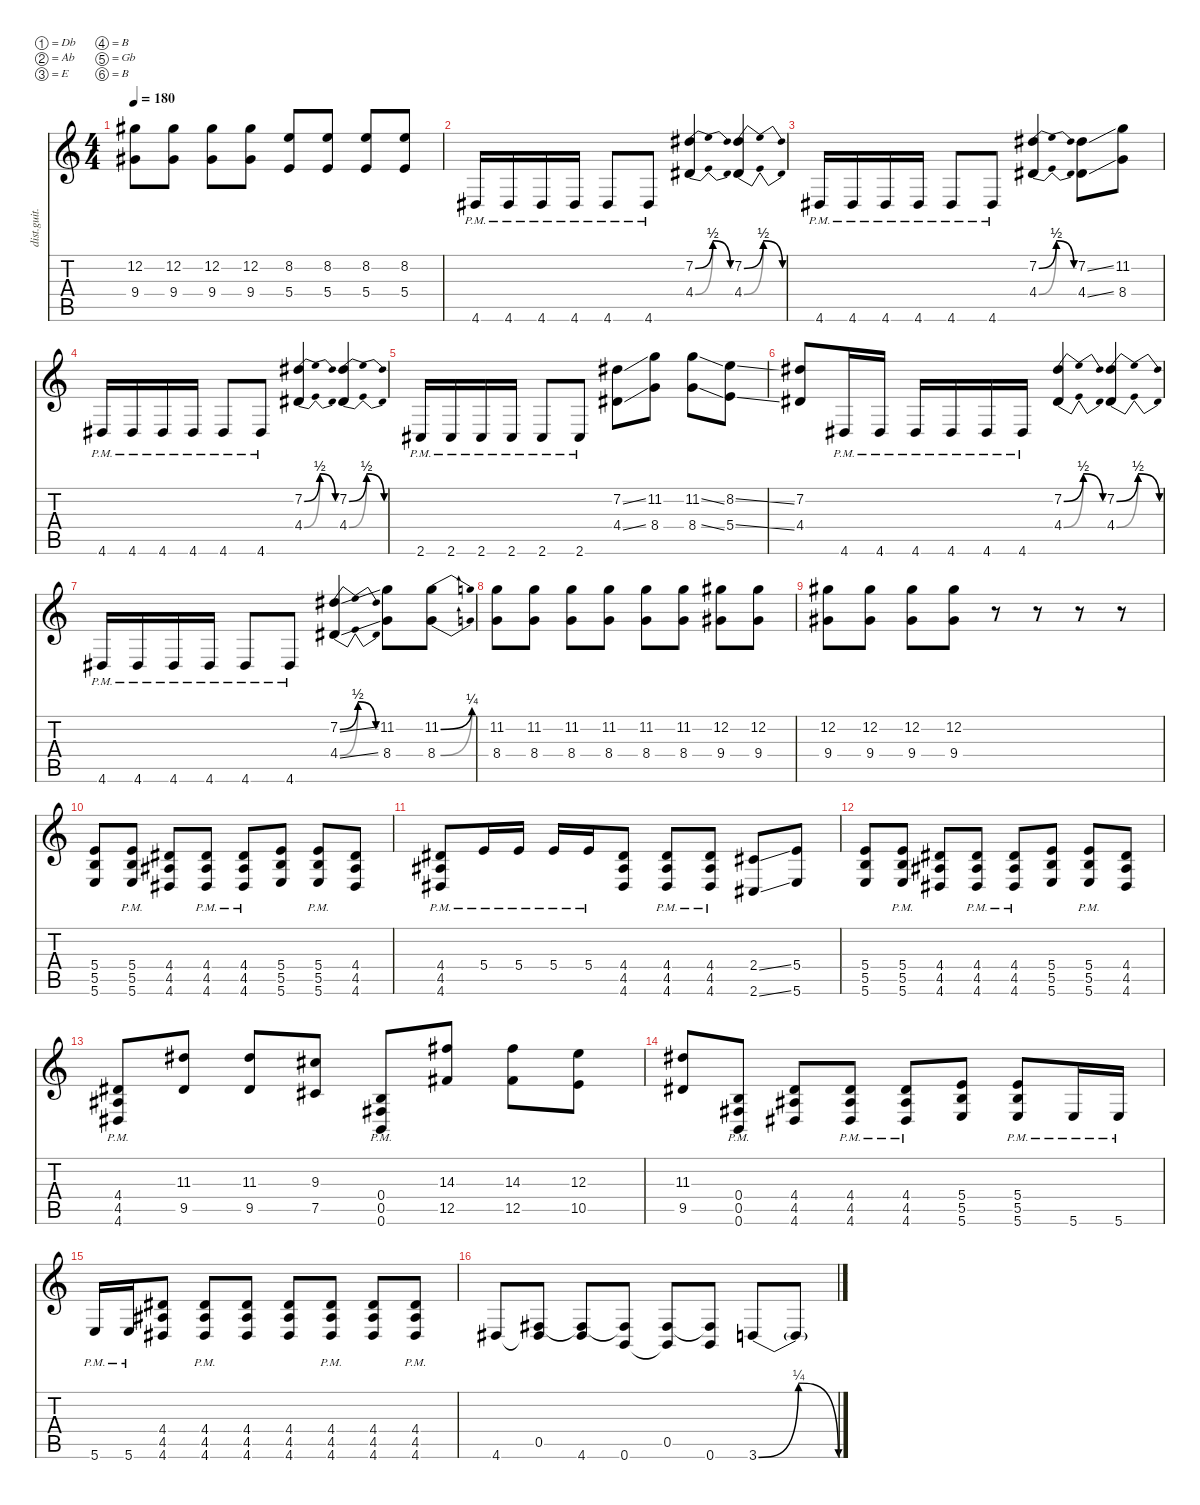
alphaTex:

\defaultSystemsLayout 4
\hideDynamics
\bracketExtendMode nobrackets
\otherSystemsTrackNameOrientation horizontal
\track ("riff" "dist.guit.") {instrument distortionguitar}
\staff {score tabs}
\tuning (Db4 Ab3 E3 B2 Gb2 B1)
\ts (4 4)
\tempo 180
\clef g2
\ks c
(12.2{acc #} 9.4{acc #}).8{dy mf beam Down} (9.4{acc #} 12.2{acc #}).8{beam Down} (9.4{acc #} 12.2{acc #}).8{beam Down} (9.4{acc #} 12.2{acc #}).8{beam Down} (5.4 8.2).8{beam Up} (5.4 8.2).8{beam Up} (5.4 8.2).8{beam Up} (5.4 8.2).8{beam Up} |
4.6{pm acc #}.16{beam Up} 4.6{pm acc #}.16{beam Up} 4.6{pm acc #}.16{beam Up} 4.6{pm acc #}.16{beam Up} 4.6{pm acc #}.8{beam Up} 4.6{pm acc #}.8{beam Up} (7.2{be (bendrelease 0 0 10.2 2 20.4 2 30 0) acc #} 4.4{be (bendrelease 0 0 10.2 2 20.4 2 30 0) acc #}).4{beam Up} (4.4{be (bendrelease 0 0 10.799999999999999 2 20.4 2 30 0) acc #} 7.2{be (bendrelease 0 0 10.2 2 20.4 2 30 0) acc #}).4{beam Up} |
4.6{pm acc #}.16{beam Up} 4.6{pm acc #}.16{beam Up} 4.6{pm acc #}.16{beam Up} 4.6{pm acc #}.16{beam Up} 4.6{pm acc #}.8{beam Up} 4.6{pm acc #}.8{beam Up} (7.2{be (bendrelease 0 0 10.2 2 20.4 2 30 0) acc #} 4.4{be (bendrelease 0 0 10.2 2 20.4 2 30 0) acc #}).4{beam Up} (4.4{ss acc #} 7.2{ss acc #}).8{beam Down} (11.2 8.4).8{beam Down} |
4.6{pm acc #}.16{beam Up} 4.6{pm acc #}.16{beam Up} 4.6{pm acc #}.16{beam Up} 4.6{pm acc #}.16{beam Up} 4.6{pm acc #}.8{beam Up} 4.6{pm acc #}.8{beam Up} (7.2{be (bendrelease 0 0 10.2 2 20.4 2 30 0) acc #} 4.4{be (bendrelease 0 0 10.2 2 20.4 2 30 0) acc #}).4{beam Up} (4.4{be (bendrelease 0 0 10.799999999999999 2 20.4 2 30 0) acc #} 7.2{be (bendrelease 0 0 10.2 2 20.4 2 30 0) acc #}).4{beam Up} |
2.6{pm acc #}.16{beam Up} 2.6{pm acc #}.16{beam Up} 2.6{pm acc #}.16{beam Up} 2.6{pm acc #}.16{beam Up} 2.6{pm acc #}.8{beam Up} 2.6{pm acc #}.8{beam Up} (7.2{ss acc #} 4.4{ss acc #}).8{beam Down} (11.2 8.4).8{beam Down} (11.2{ss} 8.4{ss}).8{beam Down} (8.2{ss} 5.4{ss}).8{beam Down} |
(7.2{acc #} 4.4{acc #}).8{beam Up} 4.6{pm acc #}.16{beam Up} 4.6{pm acc #}.16{beam Up} 4.6{pm acc #}.16{beam Up} 4.6{pm acc #}.16{beam Up} 4.6{pm acc #}.16{beam Up} 4.6{pm acc #}.16{beam Up} (7.2{be (bendrelease 0 0 10.2 2 20.4 2 30 0) acc #} 4.4{be (bendrelease 0 0 10.2 2 20.4 2 30 0) acc #}).4{beam Up} (7.2{be (bendrelease 0 0 10.2 2 20.4 2 30 0) acc #} 4.4{be (bendrelease 0 0 10.2 2 20.4 2 30 0) acc #}).4{beam Up} |
4.6{pm acc #}.16{beam Up} 4.6{pm acc #}.16{beam Up} 4.6{pm acc #}.16{beam Up} 4.6{pm acc #}.16{beam Up} 4.6{pm acc #}.8{beam Up} 4.6{pm acc #}.8{beam Up} (7.2{be (bendrelease 0 0 10.2 2 20.4 2 30 0) ss acc #} 4.4{be (bendrelease 0 0 10.2 2 20.4 2 30 0) ss acc #}).4{beam Up} (8.4 11.2).8{beam Down} (11.2{be (bend 0 0 15 1)} 8.4{be (bend 0 0 14.399999999999999 1)}).8{beam Down} |
(8.4 11.2).8{beam Down} (8.4 11.2).8{beam Down} (8.4 11.2).8{beam Down} (8.4 11.2).8{beam Down} (8.4 11.2).8{beam Down} (8.4 11.2).8{beam Down} (9.4{acc #} 12.2{acc #}).8{beam Down} (9.4{acc #} 12.2{acc #}).8{beam Down} |
(12.2{acc #} 9.4{acc #}).8{beam Down} (9.4{acc #} 12.2{acc #}).8{beam Down} (9.4{acc #} 12.2{acc #}).8{beam Down} (9.4{acc #} 12.2{acc #}).8{beam Down} r.8{beam Down} r.8{beam Down} r.8{beam Down} r.8{beam Down} |
(5.6 5.5 5.4).8{beam Up} (5.6{pm} 5.5{pm} 5.4{pm}).8{beam Up} (4.6{acc #} 4.5{acc #} 4.4{acc #}).8{beam Up} (4.4{pm acc #} 4.5{pm acc #} 4.6{pm acc #}).8{beam Up} (4.6{pm acc #} 4.5{pm acc #} 4.4{pm acc #}).8{beam Up} (5.6 5.5 5.4).8{beam Up} (5.4{pm} 5.5{pm} 5.6{pm}).8{beam Up} (4.4{acc #} 4.5{acc #} 4.6{acc #}).8{beam Up} |
(4.6{pm acc #} 4.5{pm acc #} 4.4{pm acc #}).8{beam Up} 5.4{pm}.16{beam Up} 5.4{pm}.16{beam Up} 5.4{pm}.16{beam Up} 5.4{pm}.16{beam Up} (4.6{acc #} 4.5{acc #} 4.4{acc #}).8{beam Up} (4.6{pm acc #} 4.5{pm acc #} 4.4{pm acc #}).8{beam Up} (4.6{pm acc #} 4.5{pm acc #} 4.4{pm acc #}).8{beam Up} (2.6{ss acc #} 2.4{ss acc #}).8{beam Up} (5.4 5.6).8{beam Up} |
(5.6 5.5 5.4).8{beam Up} (5.6{pm} 5.5{pm} 5.4{pm}).8{beam Up} (4.6{acc #} 4.5{acc #} 4.4{acc #}).8{beam Up} (4.4{pm acc #} 4.5{pm acc #} 4.6{pm acc #}).8{beam Up} (4.6{pm acc #} 4.5{pm acc #} 4.4{pm acc #}).8{beam Up} (5.6 5.5 5.4).8{beam Up} (5.4{pm} 5.5{pm} 5.6{pm}).8{beam Up} (4.4{acc #} 4.5{acc #} 4.6{acc #}).8{beam Up} |
(4.6{pm acc #} 4.5{pm acc #} 4.4{pm acc #}).8{beam Up} (9.5{acc #} 11.3{acc #}).8{beam Up} (9.5{acc #} 11.3{acc #}).8{beam Up} (7.5{acc #} 9.3{acc #}).8{beam Up} (0.6{pm} 0.5{pm acc #} 0.4{pm}).8{beam Up} (12.5{acc #} 14.3{acc #}).8{beam Up} (12.5{acc #} 14.3{acc #}).8{beam Down} (10.5 12.3).8{beam Down} |
(9.5{acc #} 11.3{acc #}).8{beam Up} (0.6{pm} 0.5{pm acc #} 0.4{pm}).8{beam Up} (4.4{acc #} 4.5{acc #} 4.6{acc #}).8{beam Up} (4.6{pm acc #} 4.5{pm acc #} 4.4{pm acc #}).8{beam Up} (4.6{pm acc #} 4.4{pm acc #} 4.5{pm acc #}).8{beam Up} (5.6 5.5 5.4).8{beam Up} (5.4{pm} 5.5{pm} 5.6{pm}).8{beam Up} 5.6{pm}.16{beam Up} 5.6{pm}.16{beam Up} |
5.6{pm}.16{beam Up} 5.6{pm}.16{beam Up} (4.6{acc #} 4.5{acc #} 4.4{acc #}).8{beam Up} (4.6{pm acc #} 4.5{pm acc #} 4.4{pm acc #}).8{beam Up} (4.6{acc #} 4.5{acc #} 4.4{acc #}).8{beam Up} (4.6{acc #} 4.4{acc #} 4.5{acc #}).8{beam Up} (4.6{pm acc #} 4.5{pm acc #} 4.4{pm acc #}).8{beam Up} (4.6{acc #} 4.5{acc #} 4.4{acc #}).8{beam Up} (4.6{pm acc #} 4.5{pm acc #} 4.4{pm acc #}).8{beam Up} |
4.6{acc #}.8{beam Up} (0.5{acc #} 4.6{t acc #}).8{beam Up} (0.5{t acc #} 4.6{acc #}).8{beam Up} (0.5{t acc #} 0.6).8{beam Up} (0.5{acc #} 0.6{t}).8{beam Up} (0.5{t acc #} 0.6).8{beam Up} 3.6{be (bendrelease 0 0 10.799999999999999 1 20.4 1 30 0)}.8{beam Up} 3.6{t}.8{beam Up}
